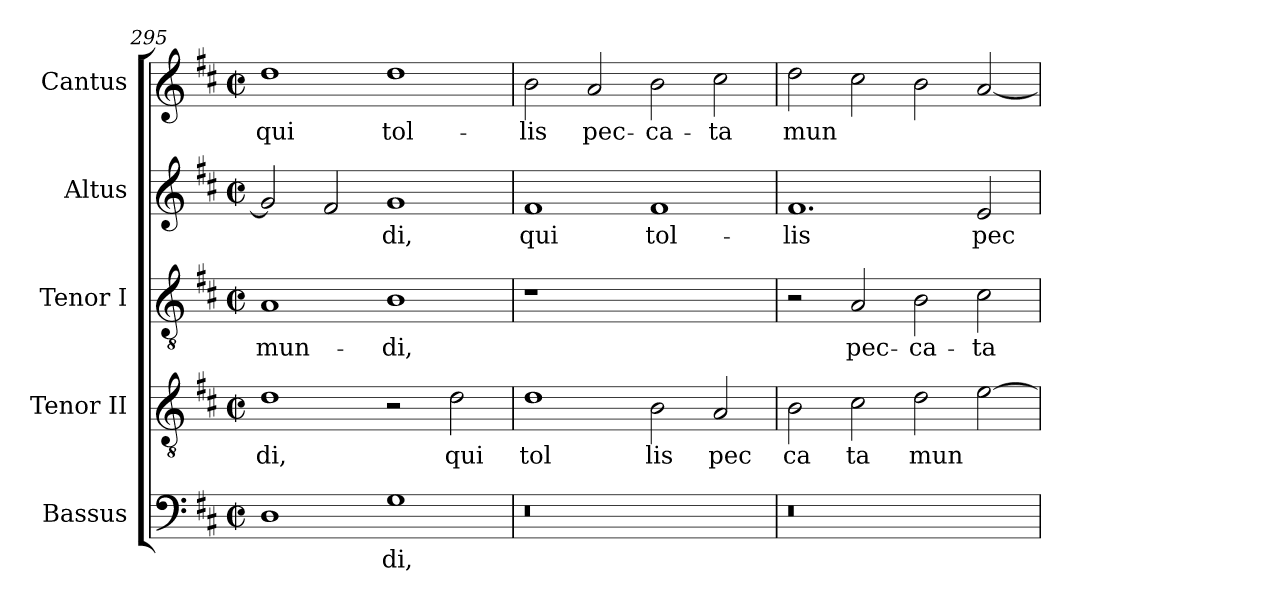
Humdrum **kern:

**kern	**text	**kern	**text	**kern	**text	**kern	**text	**kern	**text
*part5	*part5	*part4	*part4	*part3	*part3	*part2	*part2	*part1	*part1
*staff5	*staff5	*staff4	*staff4	*staff3	*staff3	*staff2	*staff2	*staff1	*staff1
*I"Bassus	*	*I"Tenor II	*	*I"Tenor I	*	*I"Altus	*	*I"Cantus	*
*I'B	*	*I'T II	*	*I'T I	*	*I'A	*	*I'C	*
*clefF4	*	*clefGv2	*	*clefGv2	*	*clefG2	*	*clefG2	*
*k[f#c#]	*	*k[f#c#]	*	*k[f#c#]	*	*k[f#c#]	*	*k[f#c#]	*
*D:	*	*D:	*	*D:	*	*D:	*	*D:	*
*M2/2	*	*M2/2	*	*M2/2	*	*M2/2	*	*M2/2	*
*met(c|)	*	*met(c|)	*	*met(c|)	*	*met(c|)	*	*met(c|)	*
=295	=295	=295	=295	=295	=295	=295	=295	=295	=295
!	!LO:LY:b:cj	!	!LO:LY:b:cj	!	!LO:LY:b:cj	!	!LO:LY:b:cj	!	!LO:LY:b:cj
1D	.	1d	di,	1A	mun-	2g/]	--	1dd	qui
!	!	!	!	!	!	!	!LO:LY:b:cj	!	!
.	.	.	.	.	.	2f#/	--	.	.
!	!LO:LY:b:cj	!	!	!	!LO:LY:b:cj	!	!LO:LY:b:cj	!	!LO:LY:b:cj
1G	di,	2r	.	1B	-di,	1g	-di,	1dd	tol-
!	!	!	!LO:LY:b:cj	!	!	!	!	!	!
.	.	2d\	qui	.	.	.	.	.	.
=296	=296	=296	=296	=296	=296	=296	=296	=296	=296
!	!	!	!LO:LY:b:cj	!	!	!	!LO:LY:b:cj	!	!LO:LY:b:cj
0r	.	1d	tol	1r	.	1f#	qui	2b\	-lis
!	!	!	!	!	!	!	!	!	!LO:LY:b:cj
.	.	.	.	.	.	.	.	2a/	pec-
!	!	!	!LO:LY:b:cj	!	!	!	!LO:LY:b:cj	!	!LO:LY:b:cj
.	.	2B\	lis	1ryy	.	1f#	tol-	2b\	-ca-
!	!	!	!LO:LY:b:cj	!	!	!	!	!	!LO:LY:b:cj
.	.	2A/	pec	.	.	.	.	2cc#\	-ta
=297	=297	=297	=297	=297	=297	=297	=297	=297	=297
!	!	!	!LO:LY:b:cj	!	!	!	!LO:LY:b:cj	!	!LO:LY:b:cj
0r	.	2B\	ca	2r	.	1.f#	-lis	2dd\	mun-
!	!	!	!LO:LY:b:cj	!	!LO:LY:b:cj	!	!	!	!LO:LY:b:cj
.	.	2c#\	ta	2A/	pec-	.	.	2cc#\	--
!	!	!	!LO:LY:b:cj	!	!LO:LY:b:cj	!	!	!	!LO:LY:b:cj
.	.	2d\	mun	2B\	-ca-	.	.	2b\	--
!	!	!	!LO:LY:b:cj	!	!LO:LY:b:cj	!	!LO:LY:b:cj	!	!LO:LY:b:cj
.	.	[>2e\	.	2c#\	-ta	2e/	pec-	[<2a/	--
=	=	=	=	=	=	=	=	=	=
*-	*-	*-	*-	*-	*-	*-	*-	*-	*-
